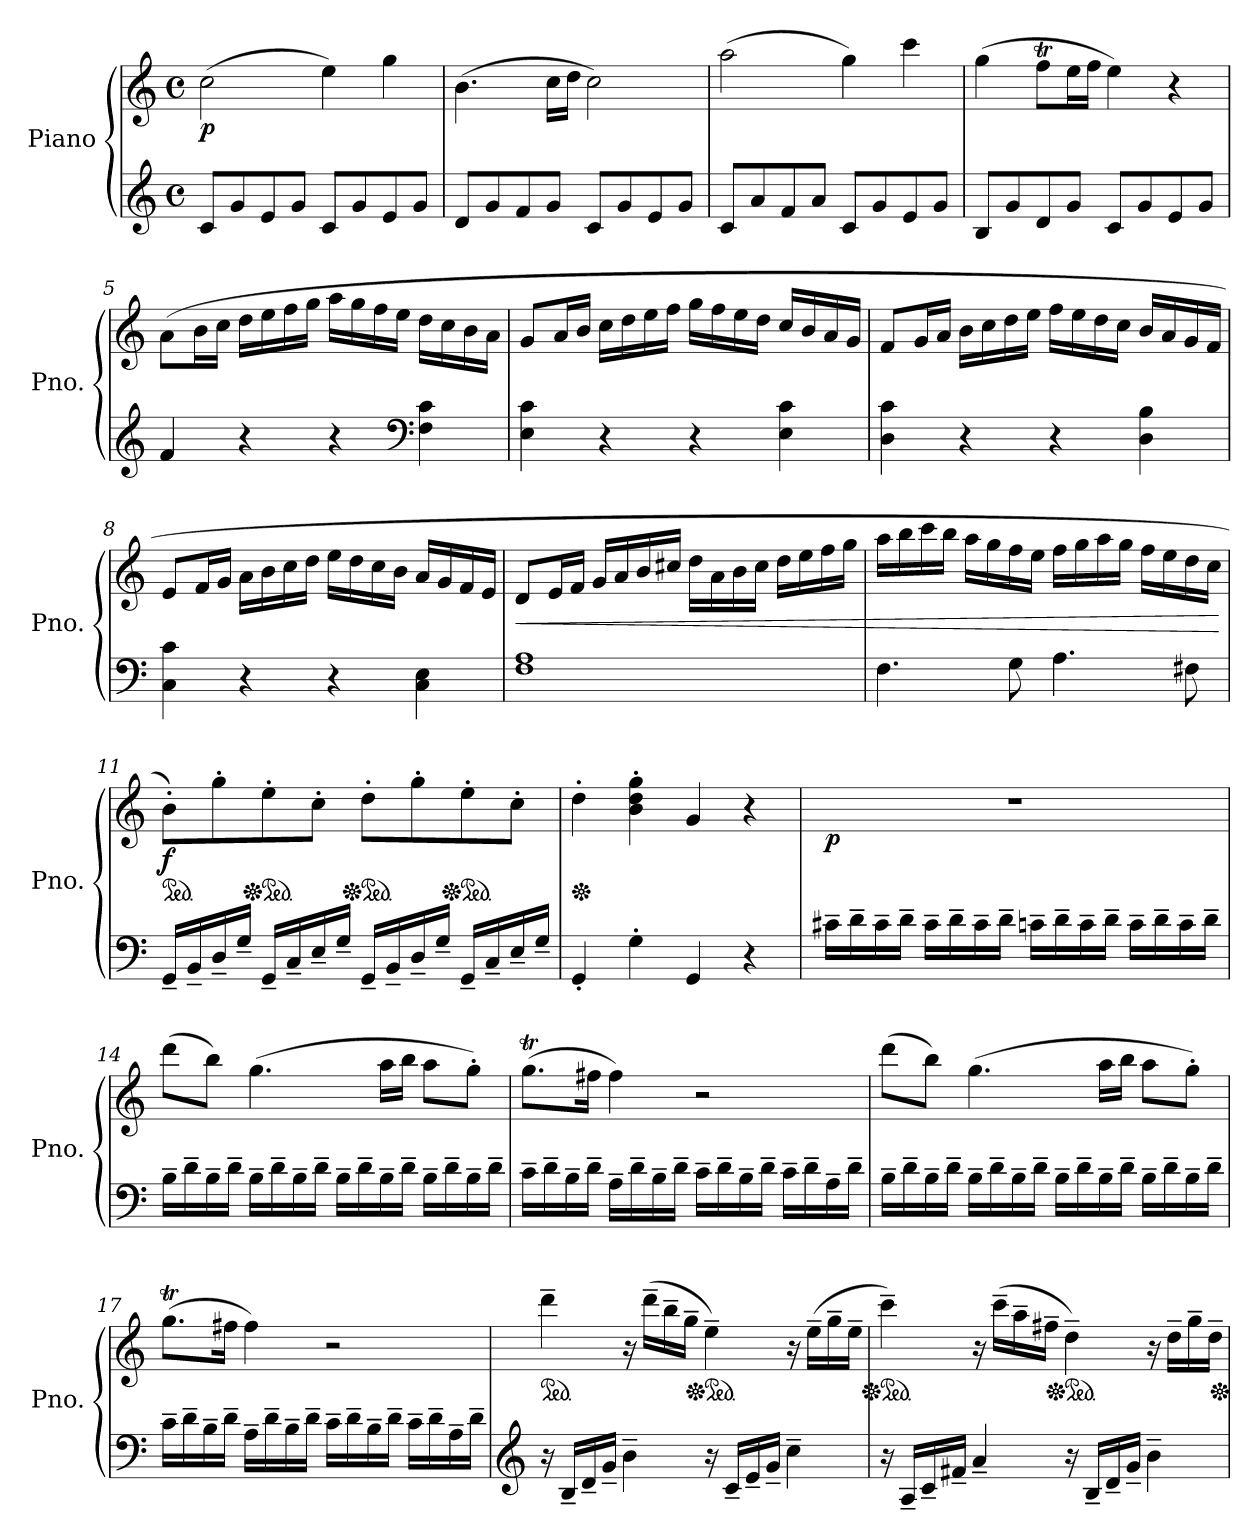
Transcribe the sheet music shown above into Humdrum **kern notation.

**kern	**kern	**dynam
*part1	*part1	*part1
*staff2	*staff1	*staff1/2
*I"Piano	*	*
*I'Pno.	*	*
*clefG2	*clefG2	*
*k[]	*k[]	*
*M4/4	*M4/4	*
*met(c)	*met(c)	*
*MM135	*MM135	*
=1	=1	=1
!	!	!LO:DY:b
8c/L	(2cc\	p
8g/	.	.
8e/	.	.
8g/J	.	.
8c/L	4ee\)	.
8g/	.	.
8e/	4gg\	.
8g/J	.	.
=2	=2	=2
8d/L	(4.b\	.
8g/	.	.
8f/	.	.
8g/J	16cc\LL	.
.	16dd\JJ	.
8c/L	2cc\)	.
8g/	.	.
8e/	.	.
8g/J	.	.
=3	=3	=3
8c/L	(2aa\	.
8a/	.	.
8f/	.	.
8a/J	.	.
8c/L	4gg\)	.
8g/	.	.
8e/	4ccc\	.
8g/J	.	.
=4	=4	=4
8B/L	(4gg\	.
8g/	.	.
8d/	8ffT\L	.
8g/J	16ee\L	.
.	16ff\JJ	.
8c/L	4ee\)	.
8g/	.	.
8e/	4r	.
8g/J	.	.
!!LO:LB:g=z
=5	=5	=5
4f/	(8a\L	.
.	16b\L	.
.	16cc\JJ	.
4r	16dd\LL	.
.	16ee\	.
.	16ff\	.
.	16gg\JJ	.
4r	16aa\LL	.
.	16gg\	.
.	16ff\	.
.	16ee\JJ	.
*clefF4	*	*
4F\ 4c\	16dd\LL	.
.	16cc\	.
.	16b\	.
.	16a\JJ	.
=6	=6	=6
4E\ 4c\	8g/L	.
.	16a/L	.
.	16b/JJ	.
4r	16cc\LL	.
.	16dd\	.
.	16ee\	.
.	16ff\JJ	.
4r	16gg\LL	.
.	16ff\	.
.	16ee\	.
.	16dd\JJ	.
4E\ 4c\	16cc/LL	.
.	16b/	.
.	16a/	.
.	16g/JJ	.
=7	=7	=7
4D\ 4c\	8f/L	.
.	16g/L	.
.	16a/JJ	.
4r	16b\LL	.
.	16cc\	.
.	16dd\	.
.	16ee\JJ	.
4r	16ff\LL	.
.	16ee\	.
.	16dd\	.
.	16cc\JJ	.
4D\ 4B\	16b/LL	.
.	16a/	.
.	16g/	.
.	16f/JJ	.
!!LO:LB:g=z
=8	=8	=8
4C\ 4c\	8e/L	.
.	16f/L	.
.	16g/JJ	.
4r	16a\LL	.
.	16b\	.
.	16cc\	.
.	16dd\JJ	.
4r	16ee\LL	.
.	16dd\	.
.	16cc\	.
.	16b\JJ	.
4C\ 4E\	16a/LL	.
.	16g/	.
.	16f/	.
.	16e/JJ	.
=9	=9	=9
!	!	!LO:HP:b
1F 1A	8d/L	<
.	16e/L	.
.	16f/JJ	.
.	16g/LL	.
.	16a/	.
.	16b/	.
.	16cc#X/JJ	.
.	16dd\LL	.
.	16a\	.
.	16b\	.
.	16cc#\JJ	.
.	16dd\LL	.
.	16ee\	.
.	16ff\	.
.	16gg\JJ	.
=10	=10	=10
4.F\	16aa\LL	.
.	16bb\	.
.	16ccc\	.
.	16bb\JJ	.
.	16aa\LL	.
.	16gg\	.
8G\	16ff\	.
.	16ee\JJ	.
4.A\	16ff\LL	.
.	16gg\	.
.	16aa\	.
.	16gg\JJ	.
.	16ff\LL	.
.	16ee\	.
8F#X\	16dd\	.
.	16cc\JJ	.
.	.	[
!!LO:LB:g=z
=11	=11	=11
*	*ped	*
!	!	!LO:DY:b
16GG~/LL	8b'\L)	f
16BB~/	.	.
16D~/	8gg'\	.
16G~/JJ	.	.
*	*Xped	*
*	*ped	*
16GG~/LL	8ee'\	.
16C~/	.	.
16E~/	8cc'\J	.
16G~/JJ	.	.
*	*Xped	*
*	*ped	*
16GG~/LL	8dd'\L	.
16BB~/	.	.
16D~/	8gg'\	.
16G~/JJ	.	.
*	*Xped	*
*	*ped	*
16GG~/LL	8ee'\	.
16C~/	.	.
16E~/	8cc'\J	.
16G~/JJ	.	.
=12	=12	=12
*	*Xped	*
4GG'/	4dd'\	.
4G'\	4b\' 4dd\' 4gg\'	.
4GG/	4g/	.
4r	4r	.
=13	=13	=13
!	!	!LO:DY:b
16c#X~\LL	1r	p
16d~\	.	.
16c#~\	.	.
16d~\JJ	.	.
16c#~\LL	.	.
16d~\	.	.
16c#~\	.	.
16d~\JJ	.	.
16cn~\LL	.	.
16d~\	.	.
16c~\	.	.
16d~\JJ	.	.
16c~\LL	.	.
16d~\	.	.
16c~\	.	.
16d~\JJ	.	.
!!LO:LB:g=z
=14	=14	=14
16B~\LL	(8ddd\L	.
16d~\	.	.
16B~\	8bb\J)	.
16d~\JJ	.	.
16B~\LL	(4.gg\	.
16d~\	.	.
16B~\	.	.
16d~\JJ	.	.
16B~\LL	.	.
16d~\	.	.
16B~\	16aa\LL	.
16d~\JJ	16bb\JJ	.
16B~\LL	8aa\L	.
16d~\	.	.
16B~\	8gg'\J)	.
16d~\JJ	.	.
=15	=15	=15
16c~\LL	(8.ggT\L	.
16d~\	.	.
16B~\	.	.
16d~\JJ	16ff#X\Jk	.
16A~\LL	4ff#\)	.
16d~\	.	.
16B~\	.	.
16d~\JJ	.	.
16c~\LL	2r	.
16d~\	.	.
16B~\	.	.
16d~\JJ	.	.
16c~\LL	.	.
16d~\	.	.
16A~\	.	.
16d~\JJ	.	.
!!LO:PB:g=z
=16	=16	=16
16B~\LL	(8ddd\L	.
16d~\	.	.
16B~\	8bb\J)	.
16d~\JJ	.	.
16B~\LL	(4.gg\	.
16d~\	.	.
16B~\	.	.
16d~\JJ	.	.
16B~\LL	.	.
16d~\	.	.
16B~\	16aa\LL	.
16d~\JJ	16bb\JJ	.
16B~\LL	8aa\L	.
16d~\	.	.
16B~\	8gg'\J)	.
16d~\JJ	.	.
=17	=17	=17
16c~\LL	(8.ggT\L	.
16d~\	.	.
16B~\	.	.
16d~\JJ	16ff#X\Jk	.
16A~\LL	4ff#\)	.
16d~\	.	.
16B~\	.	.
16d~\JJ	.	.
16c~\LL	2r	.
16d~\	.	.
16B~\	.	.
16d~\JJ	.	.
16c~\LL	.	.
16d~\	.	.
16A~\	.	.
16d~\JJ	.	.
!!LO:LB:g=z
=18	=18	=18
*clefG2	*	*
*	*ped	*
16r	4ddd~\	.
16B~/LL	.	.
16d~/	.	.
16g~/JJ	.	.
4b~\	16r	.
.	(16ddd~\LL	.
.	16bb~\	.
.	16gg~\JJ	.
*	*Xped	*
*	*ped	*
16r	4ee~\)	.
16c~/LL	.	.
16e~/	.	.
16g~/JJ	.	.
4cc~\	16r	.
.	(16ee~\LL	.
.	16gg~\	.
.	16ee~\JJ	.
=19	=19	=19
*	*Xped	*
*	*ped	*
16r	4ccc~\)	.
16A~/LL	.	.
16c~/	.	.
16f#X~/JJ	.	.
4a~/	16r	.
.	(16ccc~\LL	.
.	16aa~\	.
.	16ff#X~\JJ	.
*	*Xped	*
*	*ped	*
16r	4dd~\)	.
16B~/LL	.	.
16d~/	.	.
16g~/JJ	.	.
4b~\	16r	.
.	16dd~\LL	.
.	16gg~\	.
.	16dd~\JJ	.
*	*Xped	*
=	=	=
*-	*-	*-
